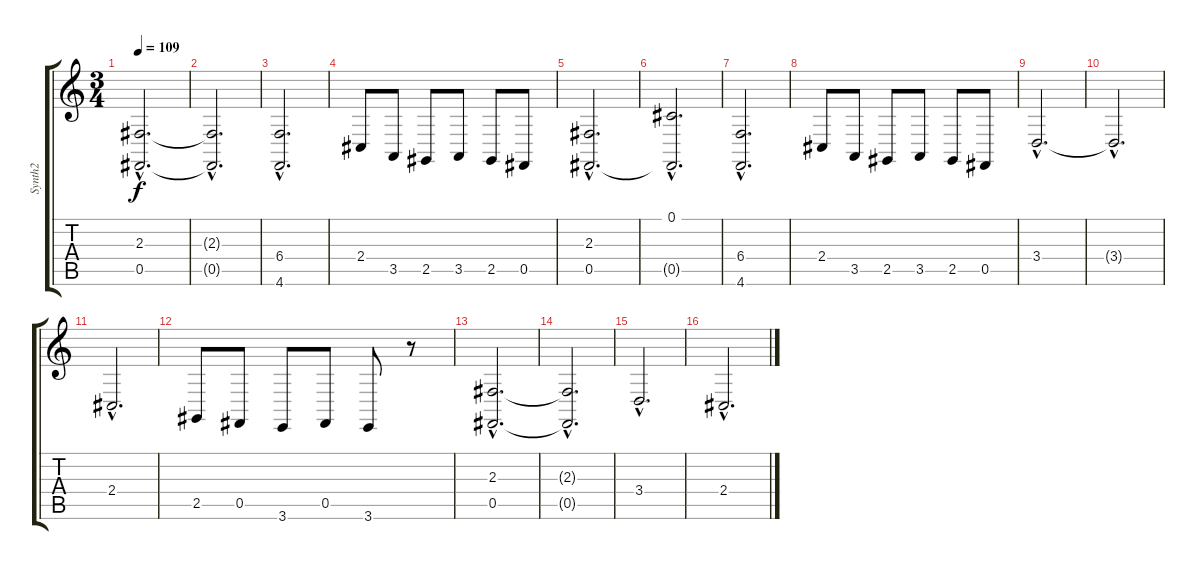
\track ("Synth2" "Synth2") {instrument stringensemble1}
\staff {score tabs}
\tuning (Db4 Ab3 E3 B2 Gb2 Db2) {hide}
\ts (3 4)
\tempo 109
\clef g2
\ks c
(2.3{hac} 0.5{hac}).2{d dy f} |
(2.3{hac t} 0.5{hac t}).2{d} |
(6.4{hac} 4.6{hac}).2{d} |
2.4.8 3.5.8 2.5.8 3.5.8 2.5.8 0.5.8 |
(2.3{hac} 0.5{hac}).2{d} |
(0.1{hac} 0.5{hac t}).2{d} |
(6.4{hac} 4.6{hac}).2{d} |
2.4.8 3.5.8 2.5.8 3.5.8 2.5.8 0.5.8 |
3.4{hac}.2{d} |
3.4{hac t}.2{d} |
2.4{hac}.2{d} |
2.5.8 0.5.8 3.6.8 0.5.8 3.6.8 r.8 |
(2.3{hac} 0.5{hac}).2{d} |
(2.3{hac t} 0.5{hac t}).2{d} |
3.4{hac}.2{d} |
2.4{hac}.2{d}
